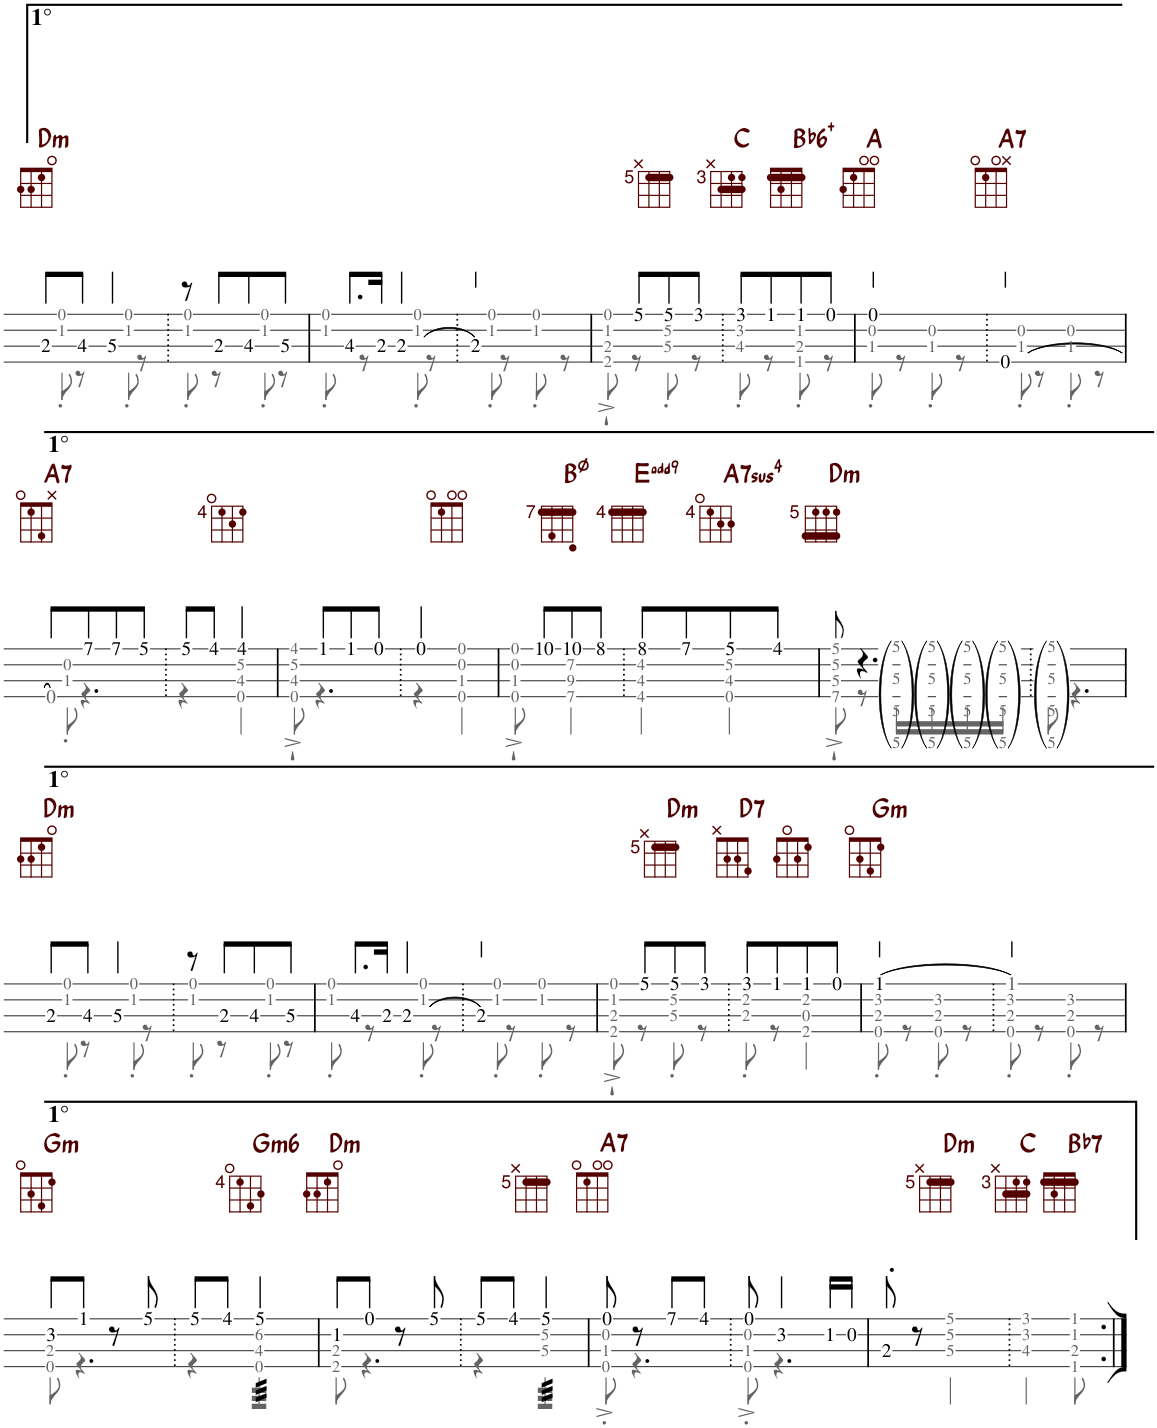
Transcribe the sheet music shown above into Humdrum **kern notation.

**kern	**harte
*part1	*part1
*staff1	*
*I"Ukulélé [Tablature]	*
!!LO:PB:g=z
*k[b-]	*
*M2/4	*
=37	=37
*^	*
!	!	!LO:H:kt=m
8d/L	8f!i\' 8a!i\'	D:min
8e/J	8r	.
4f/	8f!i\' 8a!i\'	.
.	8r	.
=38.	=38.	=38.
8r	8f!i\' 8a!i\'	.
8d/L	8r	.
8e/	8f!i\' 8a!i\'	.
8f/J	8r	.
=39	=39	=39
8.e/L	8f!i\' 8a!i\'	.
.	8r	.
16d/Jk	.	.
[4d/	8f!i\' 8a!i\'	.
.	8r	.
=40.	=40.	=40.
2d/]	8f!i\' 8a!i\'	.
.	8r	.
.	8f!i\' 8a!i\'	.
.	8r	.
=41	=41	=41
8ryy	8a!i\^<` 8d!i\^<` 8f!i\^<` 8a!i\^<`	.
8dd/L	8r	.
8dd/	8f!i\' 8a!i\'	.
8cc/J	8r	.
=42.	=42.	=42.
8cc/L	8e!i\' 8g!i\'	C:maj
8b-/	8r	.
!	!	!LO:H:kt=6
8b-/	8g#!i\' 8d!i\' 8f!i\'	Bb:(3,#5,6)
8a/J	8r	.
=43	=43	=43
2a/	8c#!i\' 8e!i\'	A:maj
.	8r	.
.	8c#!i\' 8e!i\'	.
.	8r	.
=44.	=44.	=44.
!	!	!LO:H:kt=7
[2g/	8c#!i\' 8e!i\'	A:7
.	8r	.
.	8c#!i\' 8e!i\'	.
.	8r	.
!!LO:LB:g=z	!!
=45	=45	=45
!	!	!LO:H:kt=7
8gi/L]	8c#!i\' 8e!i\'	A:7
8ee/	4.r	.
8ee/	.	.
8dd/J	.	.
=46.	=46.	=46.
8dd/L	4r	.
8cc#/J	.	.
4cc#/	4g!i\ 4e!i\ 4a!i\	.
=47	=47	=47
8ryy	8g!i\^<` 8e!i\^<` 8a!i\^<` 8cc#!i\^<`	.
8b-/L	4.r	.
8b-/	.	.
8a/J	.	.
=48.	=48.	=48.
4a/	4r	.
4ryy	4g!i\ 4c#!i\ 4e!i\ 4a!i\	.
=49	=49	=49
8ryy	8g!i\^<` 8c#!i\^<` 8e!i\^<` 8a!i\^<`	.
8gg/L	8ryy	.
8gg/	4dd!i\ 4a!i\ 4b!i\	B:hdim7
8ff/J	.	.
=50.	=50.	=50.
8ff/L	4cc-!i\ 4e!i\ 4a-!i\	E:maj(9)
8ee/	.	.
!	!	!LO:H:kt=74
8dd/	4g!i\ 4e!i\ 4a!i\	A:sus4(7)
8cc#/J	.	.
=51	=51	=51
!	!	!LO:H:kt=m
8dd!i/	8dd!i\^<` 8f!i\^<` 8a!i\^<`	D:min
4.r	8r	.
.	16cci\ 16fi\ 16ai\ 16ddi\LL	.
.	16cci\ 16fi\ 16ai\ 16ddi\	.
.	16cci\ 16fi\ 16ai\ 16ddi\	.
.	16cci\ 16fi\ 16ai\ 16ddi\JJ	.
=52.	=52.	=52.
2ryy	8cci\ 8fi\ 8ai\ 8ddi\	.
.	4.r	.
!!LO:LB:g=z	!!
=53	=53	=53
!	!	!LO:H:kt=m
8d/L	8f!i\' 8a!i\'	D:min
8e/J	8r	.
4f/	8f!i\' 8a!i\'	.
.	8r	.
=54.	=54.	=54.
8r	8f!i\' 8a!i\'	.
8d/L	8r	.
8e/	8f!i\' 8a!i\'	.
8f/J	8r	.
=55	=55	=55
8.e/L	8f!i\' 8a!i\'	.
.	8r	.
16d/Jk	.	.
[4d/	8f!i\' 8a!i\'	.
.	8r	.
=56.	=56.	=56.
2d/]	8f!i\' 8a!i\'	.
.	8r	.
.	8f!i\' 8a!i\'	.
.	8r	.
=57	=57	=57
8ryy	8a!i\^<` 8d!i\^<` 8f!i\^<` 8a!i\^<`	.
8dd/L	8r	.
!	!	!LO:H:kt=m
8dd/	8f!i\' 8a!i\'	D:min
8cc/J	8r	.
=58.	=58.	=58.
!	!	!LO:H:kt=7
8cc/L	8d!i\' 8f#!i\'	D:7
8b-/	8r	.
8b-/	4a!i\ 4c!i\ 4f#!i\	.
8a/J	.	.
=59	=59	=59
!	!	!LO:H:kt=m
[2b-/	8g!i\' 8d!i\' 8g!i\'	G:min
.	8r	.
.	8g!i\' 8d!i\' 8g!i\'	.
.	8r	.
=60.	=60.	=60.
2b-i/]	8g!i\' 8d!i\' 8g!i\'	.
.	8r	.
.	8g!i\' 8d!i\' 8g!i\'	.
.	8r	.
!!LO:LB:g=z	!!
=61	=61	=61
!	!	!LO:H:kt=m
8g/L	8g!i\ 8d!i\	G:min
8a#/J	4.r	.
8r	.	.
8dd/	.	.
=62.	=62.	=62.
8dd/L	4r	.
8cc#/J	.	.
!	!	!LO:H:kt=m6
*tremolo	*	*
4dd/	32g!i\ 32e!i\ 32a#!i\LLL	G:min6
.	32g!i\ 32e!i\ 32a#!i\	.
.	32g!i\ 32e!i\ 32a#!i\	.
.	32g!i\ 32e!i\ 32a#!i\	.
.	32g!i\ 32e!i\ 32a#!i\	.
.	32g!i\ 32e!i\ 32a#!i\	.
.	32g!i\ 32e!i\ 32a#!i\	.
.	32g!i\ 32e!i\ 32a#!i\JJJ	.
*Xtremolo	*	*
=63	=63	=63
!	!	!LO:H:kt=m
8f/L	8a!i\ 8d!i\	D:min
8a/J	4.r	.
8r	.	.
8dd/	.	.
=64.	=64.	=64.
8dd/L	4r	.
8cc#/J	.	.
*tremolo	*	*
4dd/	32f!i\ 32a!i\LLL	.
.	32f!i\ 32a!i\	.
.	32f!i\ 32a!i\	.
.	32f!i\ 32a!i\	.
.	32f!i\ 32a!i\	.
.	32f!i\ 32a!i\	.
.	32f!i\ 32a!i\	.
.	32f!i\ 32a!i\JJJ	.
*Xtremolo	*	*
=65	=65	=65
!	!	!LO:H:kt=7
8a/	8g!i\^' 8c#!i\^' 8e!i\^'	A:7
8r	4.r	.
8ee/L	.	.
8cc#/J	.	.
=66.	=66.	=66.
8a/	8g!i\^' 8c#!i\^' 8e!i\^'	.
4g/	4.r	.
16f/LL	.	.
16e/JJ	.	.
=67	=67	=67
8d'/	4ryy	.
8r	.	.
!	!	!LO:H:kt=m
4ryy	4f!i\ 4a!i\ 4dd!i\	D:min
=68.	=68.	=68.
4ryy	4e!i\ 4g!i\ 4cc!i\	C:maj
!	!	!LO:H:kt=7
8ryy	8a-!i\ 8d!i\ 8f!i\ 8b-!i\	Bb:7
*v	*v	*
=:|!	=:|!
*-	*-
